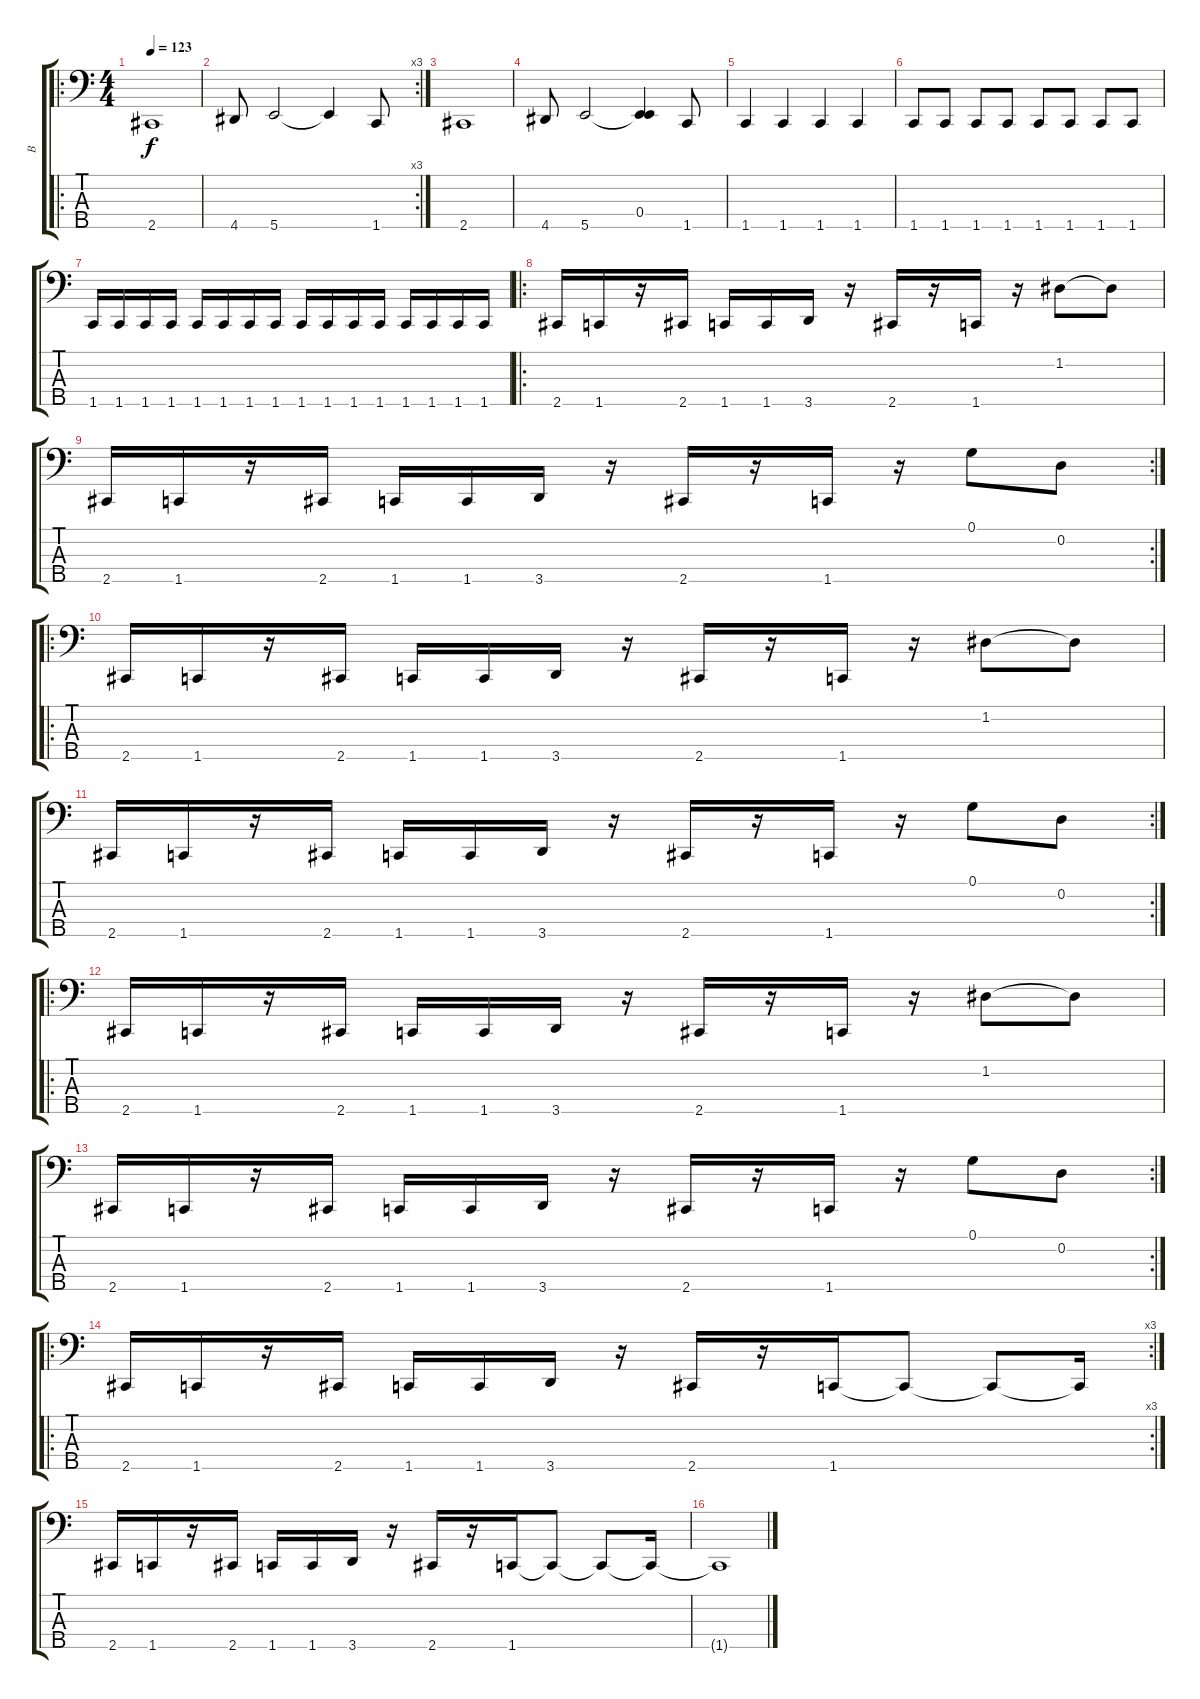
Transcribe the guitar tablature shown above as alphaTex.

\track ("B" "B") {instrument electricbassfinger}
\staff {score tabs}
\tuning (G2 D2 A1 E1 B0) {hide}
\ro
\ts (4 4)
\tempo 123
\clef f4
\ks c
2.5.1{dy f} |
\rc 3
4.5.8 5.5.2 5.5{t}.4 1.5.8 |
2.5.1 |
4.5.8 5.5.2 (0.4 5.5{t}).4 1.5.8 |
1.5.4 1.5.4 1.5.4 1.5.4 |
1.5.8 1.5.8 1.5.8 1.5.8 1.5.8 1.5.8 1.5.8 1.5.8 |
1.5.16 1.5.16 1.5.16 1.5.16 1.5.16 1.5.16 1.5.16 1.5.16 1.5.16 1.5.16 1.5.16 1.5.16 1.5.16 1.5.16 1.5.16 1.5.16 |
\ro
2.5.16 1.5.16 r.16 2.5.16 1.5.16 1.5.16 3.5.16 r.16 2.5.16 r.16 1.5.16 r.16 1.2.8 1.2{t}.8 |
\rc 2
2.5.16 1.5.16 r.16 2.5.16 1.5.16 1.5.16 3.5.16 r.16 2.5.16 r.16 1.5.16 r.16 0.1.8 0.2.8 |
\ro
2.5.16 1.5.16 r.16 2.5.16 1.5.16 1.5.16 3.5.16 r.16 2.5.16 r.16 1.5.16 r.16 1.2.8 1.2{t}.8 |
\rc 2
2.5.16 1.5.16 r.16 2.5.16 1.5.16 1.5.16 3.5.16 r.16 2.5.16 r.16 1.5.16 r.16 0.1.8 0.2.8 |
\ro
2.5.16 1.5.16 r.16 2.5.16 1.5.16 1.5.16 3.5.16 r.16 2.5.16 r.16 1.5.16 r.16 1.2.8 1.2{t}.8 |
\rc 2
2.5.16 1.5.16 r.16 2.5.16 1.5.16 1.5.16 3.5.16 r.16 2.5.16 r.16 1.5.16 r.16 0.1.8 0.2.8 |
\ro
\rc 3
2.5.16 1.5.16 r.16 2.5.16 1.5.16 1.5.16 3.5.16 r.16 2.5.16 r.16 1.5.16 1.5{t}.8 1.5{t}.8 1.5{t}.16 |
2.5.16 1.5.16 r.16 2.5.16 1.5.16 1.5.16 3.5.16 r.16 2.5.16 r.16 1.5.16 1.5{t}.8 1.5{t}.8 1.5{t}.16 |
1.5{t}.1
